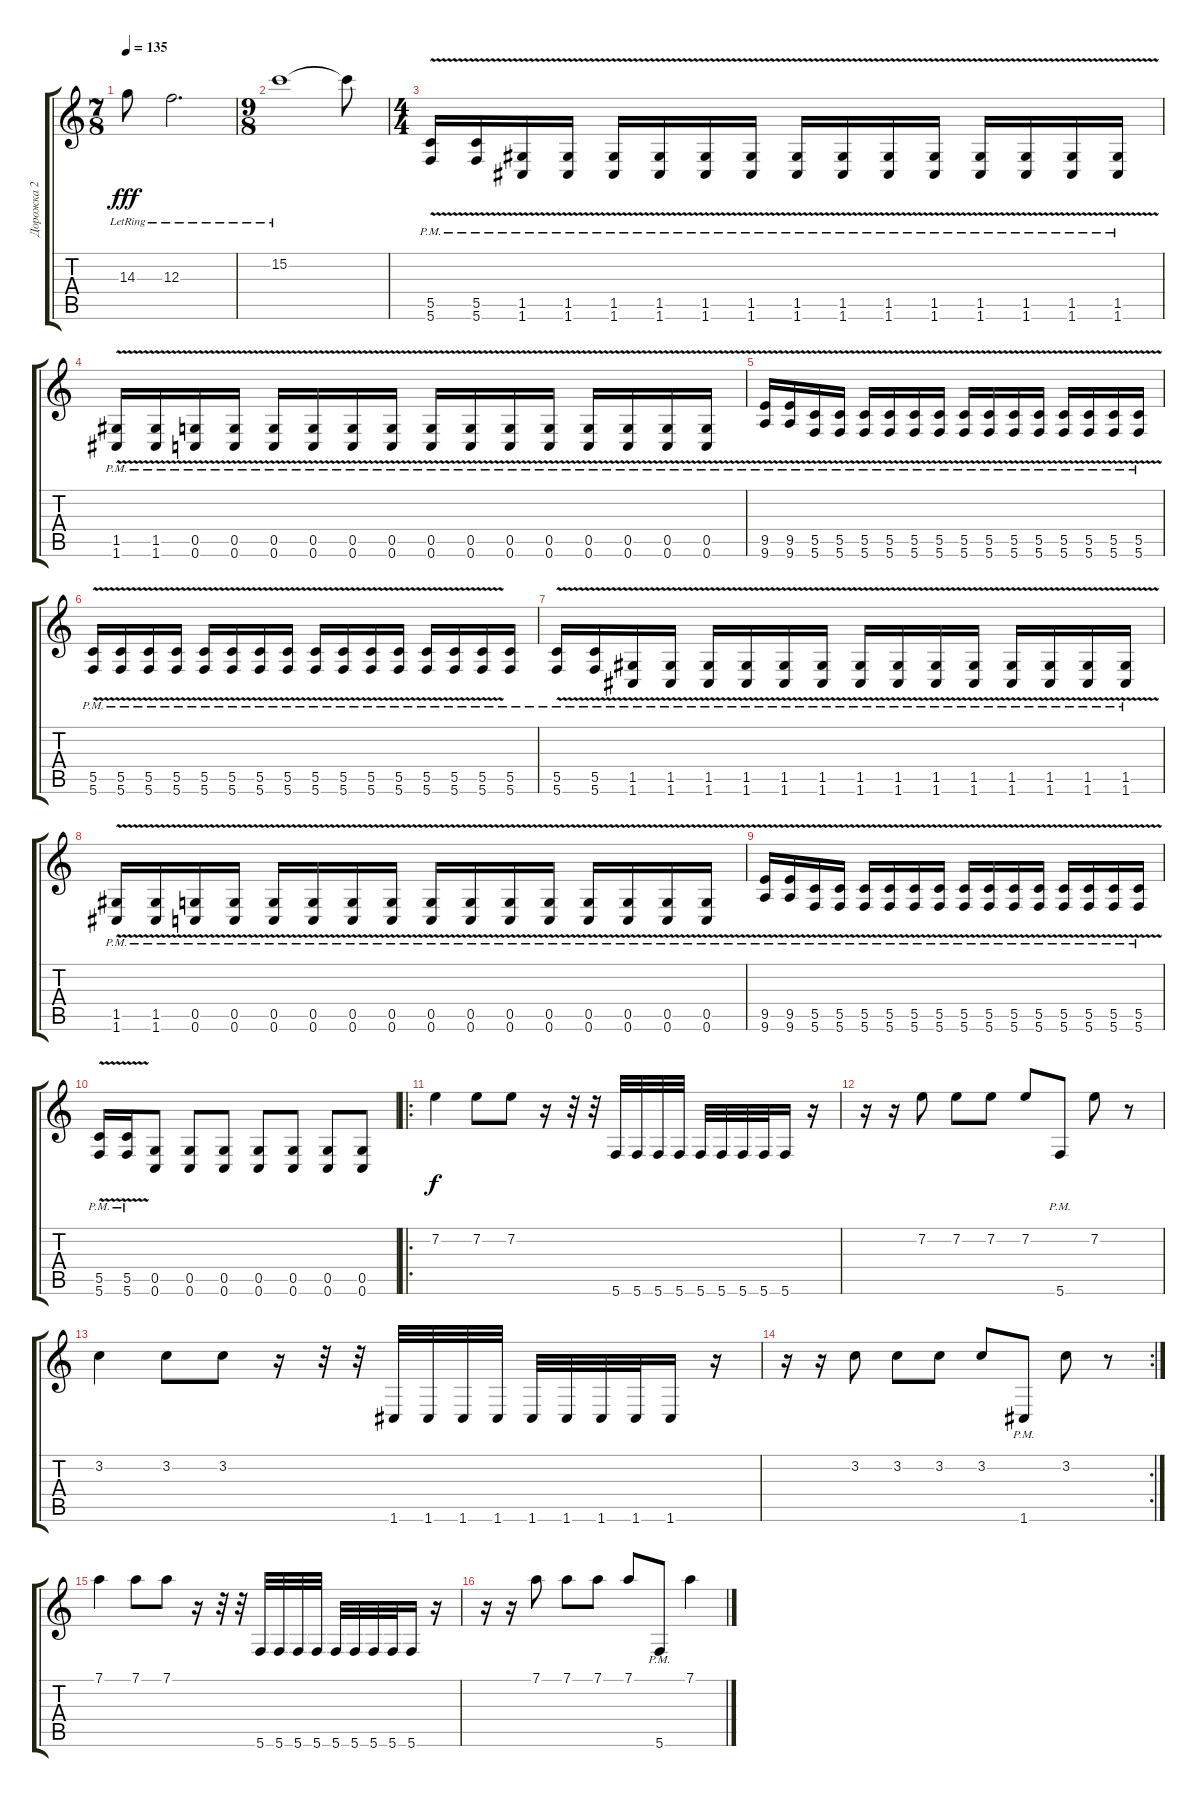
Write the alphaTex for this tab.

\track ("Дорожка 2" "Дорожка 2") {instrument distortionguitar}
\staff {score tabs}
\tuning (D4 A3 F3 C3 G2 C2) {hide}
\ts (7 8)
\tempo 135
\clef g2
\ks c
14.3{lr}.8{dy fff} 12.3{lr}.2{d} |
\ts (9 8)
15.2{lr}.1 15.2{t}.8 |
\ts (4 4)
(5.5{pm} 5.6{v pm}).16{volume 16} (5.5{pm} 5.6{v pm}).16 (1.5{pm} 1.6{v pm}).16 (1.5{pm} 1.6{v pm}).16 (1.5{pm} 1.6{v pm}).16 (1.5{pm} 1.6{v pm}).16 (1.5{pm} 1.6{v pm}).16 (1.5{pm} 1.6{v pm}).16 (1.5{pm} 1.6{v pm}).16 (1.5{pm} 1.6{v pm}).16 (1.5{pm} 1.6{v pm}).16 (1.5{pm} 1.6{v pm}).16 (1.5{pm} 1.6{v pm}).16 (1.5{pm} 1.6{v pm}).16 (1.5{pm} 1.6{v pm}).16 (1.5{pm} 1.6{v pm}).16 |
(1.5{pm} 1.6{v pm}).16 (1.5{pm} 1.6{v pm}).16 (0.5{pm} 0.6{v pm}).16 (0.5{pm} 0.6{v pm}).16 (0.5{pm} 0.6{v pm}).16 (0.5{pm} 0.6{v pm}).16 (0.5{pm} 0.6{v pm}).16 (0.5{pm} 0.6{v pm}).16 (0.5{pm} 0.6{v pm}).16 (0.5{pm} 0.6{v pm}).16 (0.5{pm} 0.6{v pm}).16 (0.5{pm} 0.6{v pm}).16 (0.5{pm} 0.6{v pm}).16 (0.5{pm} 0.6{v pm}).16 (0.5{pm} 0.6{v pm}).16 (0.5{pm} 0.6{v pm}).16 |
(9.5{pm} 9.6{v pm}).16 (9.5{pm} 9.6{v pm}).16 (5.5{pm} 5.6{v pm}).16 (5.5{pm} 5.6{v pm}).16 (5.5{pm} 5.6{v pm}).16 (5.5{pm} 5.6{v pm}).16 (5.5{pm} 5.6{v pm}).16 (5.5{pm} 5.6{v pm}).16 (5.5{pm} 5.6{v pm}).16 (5.5{pm} 5.6{v pm}).16 (5.5{pm} 5.6{v pm}).16 (5.5{pm} 5.6{v pm}).16 (5.5{pm} 5.6{v pm}).16 (5.5{pm} 5.6{v pm}).16 (5.5{pm} 5.6{v pm}).16 (5.5{pm} 5.6{v pm}).16 |
(5.5{pm} 5.6{v pm}).16 (5.5{pm} 5.6{v pm}).16 (5.5{pm} 5.6{v pm}).16 (5.5{pm} 5.6{v pm}).16 (5.5{pm} 5.6{v pm}).16 (5.5{pm} 5.6{v pm}).16 (5.5{pm} 5.6{v pm}).16 (5.5{pm} 5.6{v pm}).16 (5.5{pm} 5.6{v pm}).16 (5.5{pm} 5.6{v pm}).16 (5.5{pm} 5.6{v pm}).16 (5.5{pm} 5.6{v pm}).16 (5.5{pm} 5.6{v pm}).16 (5.5{pm} 5.6{v pm}).16 (5.5 5.6{v pm}).16 (5.5{pm} 5.6{pm}).16 |
(5.5{pm} 5.6{v pm}).16{volume 16} (5.5{pm} 5.6{v pm}).16 (1.5{pm} 1.6{v pm}).16 (1.5{pm} 1.6{v pm}).16 (1.5{pm} 1.6{v pm}).16 (1.5{pm} 1.6{v pm}).16 (1.5{pm} 1.6{v pm}).16 (1.5{pm} 1.6{v pm}).16 (1.5{pm} 1.6{v pm}).16 (1.5{pm} 1.6{v pm}).16 (1.5{pm} 1.6{v pm}).16 (1.5{pm} 1.6{v pm}).16 (1.5{pm} 1.6{v pm}).16 (1.5{pm} 1.6{v pm}).16 (1.5{pm} 1.6{v pm}).16 (1.5{pm} 1.6{v pm}).16 |
(1.5{pm} 1.6{v pm}).16 (1.5{pm} 1.6{v pm}).16 (0.5{pm} 0.6{v pm}).16 (0.5{pm} 0.6{v pm}).16 (0.5{pm} 0.6{v pm}).16 (0.5{pm} 0.6{v pm}).16 (0.5{pm} 0.6{v pm}).16 (0.5{pm} 0.6{v pm}).16 (0.5{pm} 0.6{v pm}).16 (0.5{pm} 0.6{v pm}).16 (0.5{pm} 0.6{v pm}).16 (0.5{pm} 0.6{v pm}).16 (0.5{pm} 0.6{v pm}).16 (0.5{pm} 0.6{v pm}).16 (0.5{pm} 0.6{v pm}).16 (0.5{pm} 0.6{v pm}).16 |
(9.5{pm} 9.6{v pm}).16 (9.5{pm} 9.6{v pm}).16 (5.5{pm} 5.6{v pm}).16 (5.5{pm} 5.6{v pm}).16 (5.5{pm} 5.6{v pm}).16 (5.5{pm} 5.6{v pm}).16 (5.5{pm} 5.6{v pm}).16 (5.5{pm} 5.6{v pm}).16 (5.5{pm} 5.6{v pm}).16 (5.5{pm} 5.6{v pm}).16 (5.5{pm} 5.6{v pm}).16 (5.5{pm} 5.6{v pm}).16 (5.5{pm} 5.6{v pm}).16 (5.5{pm} 5.6{v pm}).16 (5.5{pm} 5.6{v pm}).16 (5.5{pm} 5.6{v pm}).16 |
(5.5{pm} 5.6{v pm}).16 (5.5{pm} 5.6{v pm}).16 (0.5 0.6).8 (0.5 0.6).8 (0.5 0.6).8 (0.5 0.6).8 (0.5 0.6).8 (0.5 0.6).8 (0.5 0.6).8 |
\ro
7.2.4{dy f} 7.2.8 7.2.8 r.16 r.32 r.32 5.6.32 5.6.32 5.6.32 5.6.32 5.6.32 5.6.32 5.6.32 5.6.32 5.6.16 r.16 |
r.16 r.16 7.2.8 7.2.8 7.2.8 7.2.8 5.6{pm}.8 7.2.8 r.8 |
3.2.4 3.2.8 3.2.8 r.16 r.32 r.32 1.6.32 1.6.32 1.6.32 1.6.32 1.6.32 1.6.32 1.6.32 1.6.32 1.6.16 r.16 |
\rc 2
r.16 r.16 3.2.8 3.2.8 3.2.8 3.2.8 1.6{pm}.8 3.2.8 r.8 |
7.1.4 7.1.8 7.1.8 r.16 r.32 r.32 5.6.32 5.6.32 5.6.32 5.6.32 5.6.32 5.6.32 5.6.32 5.6.32 5.6.16 r.16 |
r.16 r.16 7.1.8 7.1.8 7.1.8 7.1.8 5.6{pm}.8 7.1.4
